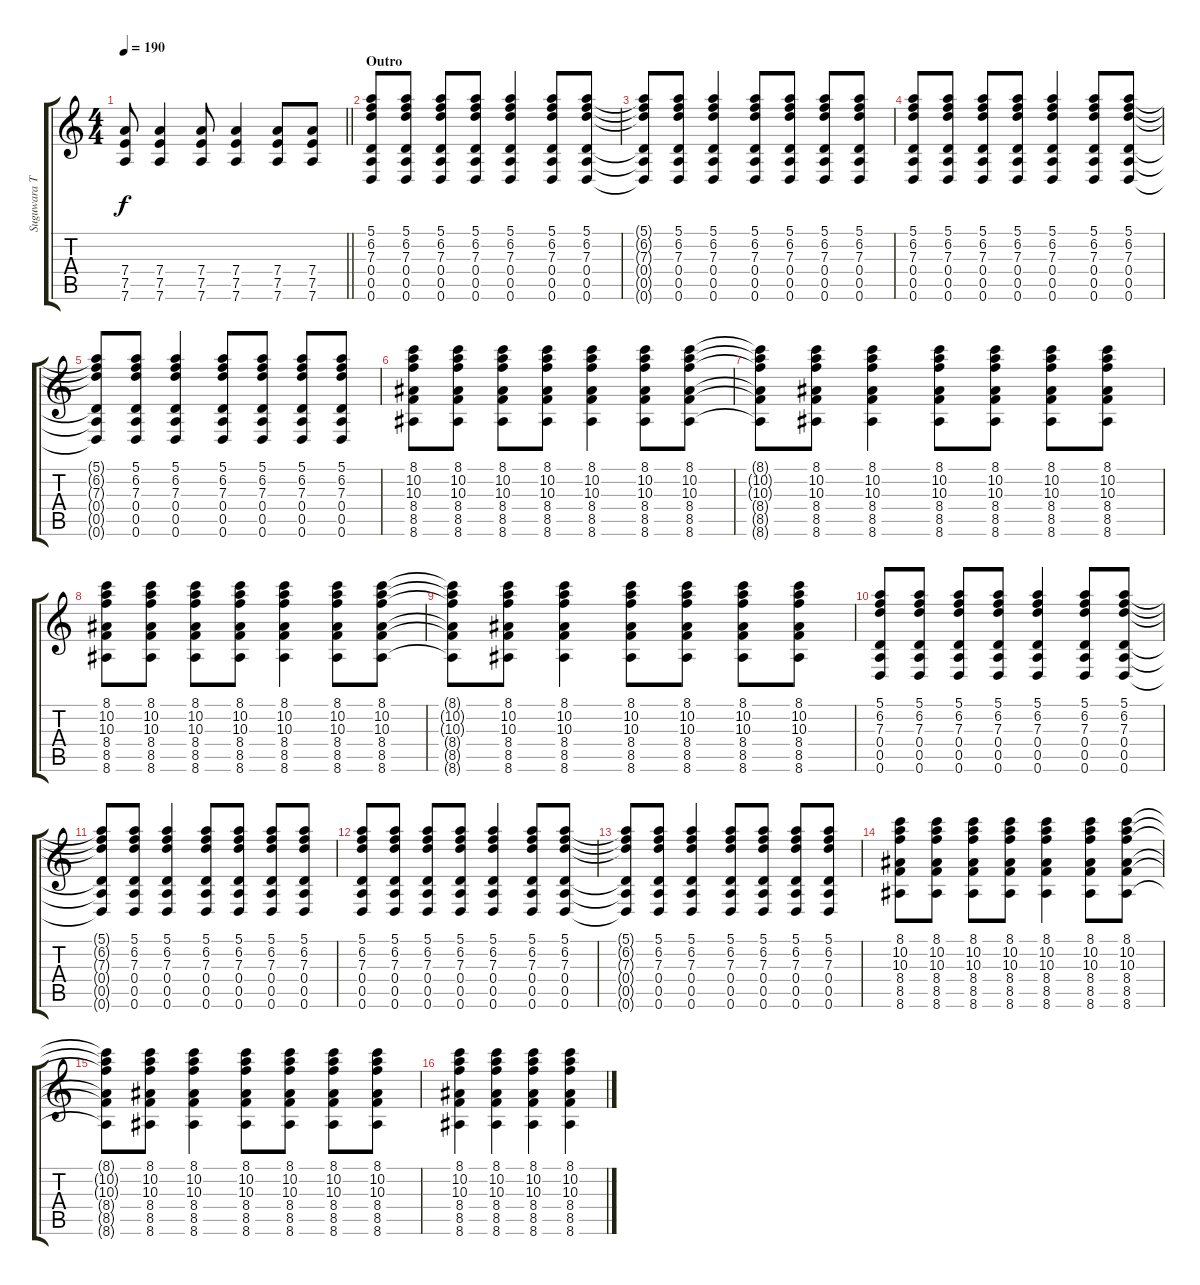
\track ("Suguwara Takuro" "Suguwara T") {instrument overdrivenguitar}
\staff {score tabs}
\tuning (E4 B3 G3 D3 A2 D2) {hide}
\ts (4 4)
\tempo 190
\clef g2
\barLineRight lightlight
\ks c
(7.4 7.5 7.6).8{dy f} (7.4 7.5 7.6).4 (7.4 7.5 7.6).8 (7.4 7.5 7.6).4 (7.4 7.5 7.6).8 (7.4 7.5 7.6).8 |
\section ("" "Outro")
(5.1 6.2 7.3 0.4 0.5 0.6).8 (5.1 6.2 7.3 0.4 0.5 0.6).8 (5.1 6.2 7.3 0.4 0.5 0.6).8 (5.1 6.2 7.3 0.4 0.5 0.6).8 (5.1 6.2 7.3 0.4 0.5 0.6).4 (5.1 6.2 7.3 0.4 0.5 0.6).8 (5.1 6.2 7.3 0.4 0.5 0.6).8 |
(5.1{t} 6.2{t} 7.3{t} 0.4{t} 0.5{t} 0.6{t}).8 (5.1 6.2 7.3 0.4 0.5 0.6).8 (5.1 6.2 7.3 0.4 0.5 0.6).4 (5.1 6.2 7.3 0.4 0.5 0.6).8 (5.1 6.2 7.3 0.4 0.5 0.6).8 (5.1 6.2 7.3 0.4 0.5 0.6).8 (5.1 6.2 7.3 0.4 0.5 0.6).8 |
(5.1 6.2 7.3 0.4 0.5 0.6).8 (5.1 6.2 7.3 0.4 0.5 0.6).8 (5.1 6.2 7.3 0.4 0.5 0.6).8 (5.1 6.2 7.3 0.4 0.5 0.6).8 (5.1 6.2 7.3 0.4 0.5 0.6).4 (5.1 6.2 7.3 0.4 0.5 0.6).8 (5.1 6.2 7.3 0.4 0.5 0.6).8 |
(5.1{t} 6.2{t} 7.3{t} 0.4{t} 0.5{t} 0.6{t}).8 (5.1 6.2 7.3 0.4 0.5 0.6).8 (5.1 6.2 7.3 0.4 0.5 0.6).4 (5.1 6.2 7.3 0.4 0.5 0.6).8 (5.1 6.2 7.3 0.4 0.5 0.6).8 (5.1 6.2 7.3 0.4 0.5 0.6).8 (5.1 6.2 7.3 0.4 0.5 0.6).8 |
(8.1 10.2 10.3 8.4 8.5 8.6).8 (8.1 10.2 10.3 8.4 8.5 8.6).8 (8.1 10.2 10.3 8.4 8.5 8.6).8 (8.1 10.2 10.3 8.4 8.5 8.6).8 (8.1 10.2 10.3 8.4 8.5 8.6).4 (8.1 10.2 10.3 8.4 8.5 8.6).8 (8.1 10.2 10.3 8.4 8.5 8.6).8 |
(8.1{t} 10.2{t} 10.3{t} 8.4{t} 8.5{t} 8.6{t}).8 (8.1 10.2 10.3 8.4 8.5 8.6).8 (8.1 10.2 10.3 8.4 8.5 8.6).4 (8.1 10.2 10.3 8.4 8.5 8.6).8 (8.1 10.2 10.3 8.4 8.5 8.6).8 (8.1 10.2 10.3 8.4 8.5 8.6).8 (8.1 10.2 10.3 8.4 8.5 8.6).8 |
(8.1 10.2 10.3 8.4 8.5 8.6).8 (8.1 10.2 10.3 8.4 8.5 8.6).8 (8.1 10.2 10.3 8.4 8.5 8.6).8 (8.1 10.2 10.3 8.4 8.5 8.6).8 (8.1 10.2 10.3 8.4 8.5 8.6).4 (8.1 10.2 10.3 8.4 8.5 8.6).8 (8.1 10.2 10.3 8.4 8.5 8.6).8 |
(8.1{t} 10.2{t} 10.3{t} 8.4{t} 8.5{t} 8.6{t}).8 (8.1 10.2 10.3 8.4 8.5 8.6).8 (8.1 10.2 10.3 8.4 8.5 8.6).4 (8.1 10.2 10.3 8.4 8.5 8.6).8 (8.1 10.2 10.3 8.4 8.5 8.6).8 (8.1 10.2 10.3 8.4 8.5 8.6).8 (8.1 10.2 10.3 8.4 8.5 8.6).8 |
(5.1 6.2 7.3 0.4 0.5 0.6).8 (5.1 6.2 7.3 0.4 0.5 0.6).8 (5.1 6.2 7.3 0.4 0.5 0.6).8 (5.1 6.2 7.3 0.4 0.5 0.6).8 (5.1 6.2 7.3 0.4 0.5 0.6).4 (5.1 6.2 7.3 0.4 0.5 0.6).8 (5.1 6.2 7.3 0.4 0.5 0.6).8 |
(5.1{t} 6.2{t} 7.3{t} 0.4{t} 0.5{t} 0.6{t}).8 (5.1 6.2 7.3 0.4 0.5 0.6).8 (5.1 6.2 7.3 0.4 0.5 0.6).4 (5.1 6.2 7.3 0.4 0.5 0.6).8 (5.1 6.2 7.3 0.4 0.5 0.6).8 (5.1 6.2 7.3 0.4 0.5 0.6).8 (5.1 6.2 7.3 0.4 0.5 0.6).8 |
(5.1 6.2 7.3 0.4 0.5 0.6).8 (5.1 6.2 7.3 0.4 0.5 0.6).8 (5.1 6.2 7.3 0.4 0.5 0.6).8 (5.1 6.2 7.3 0.4 0.5 0.6).8 (5.1 6.2 7.3 0.4 0.5 0.6).4 (5.1 6.2 7.3 0.4 0.5 0.6).8 (5.1 6.2 7.3 0.4 0.5 0.6).8 |
(5.1{t} 6.2{t} 7.3{t} 0.4{t} 0.5{t} 0.6{t}).8 (5.1 6.2 7.3 0.4 0.5 0.6).8 (5.1 6.2 7.3 0.4 0.5 0.6).4 (5.1 6.2 7.3 0.4 0.5 0.6).8 (5.1 6.2 7.3 0.4 0.5 0.6).8 (5.1 6.2 7.3 0.4 0.5 0.6).8 (5.1 6.2 7.3 0.4 0.5 0.6).8 |
(8.1 10.2 10.3 8.4 8.5 8.6).8 (8.1 10.2 10.3 8.4 8.5 8.6).8 (8.1 10.2 10.3 8.4 8.5 8.6).8 (8.1 10.2 10.3 8.4 8.5 8.6).8 (8.1 10.2 10.3 8.4 8.5 8.6).4 (8.1 10.2 10.3 8.4 8.5 8.6).8 (8.1 10.2 10.3 8.4 8.5 8.6).8 |
(8.1{t} 10.2{t} 10.3{t} 8.4{t} 8.5{t} 8.6{t}).8 (8.1 10.2 10.3 8.4 8.5 8.6).8 (8.1 10.2 10.3 8.4 8.5 8.6).4 (8.1 10.2 10.3 8.4 8.5 8.6).8 (8.1 10.2 10.3 8.4 8.5 8.6).8 (8.1 10.2 10.3 8.4 8.5 8.6).8 (8.1 10.2 10.3 8.4 8.5 8.6).8 |
(8.1 10.2 10.3 8.4 8.5 8.6).4 (8.1 10.2 10.3 8.4 8.5 8.6).4 (8.1 10.2 10.3 8.4 8.5 8.6).4 (8.1 10.2 10.3 8.4 8.5 8.6).4
